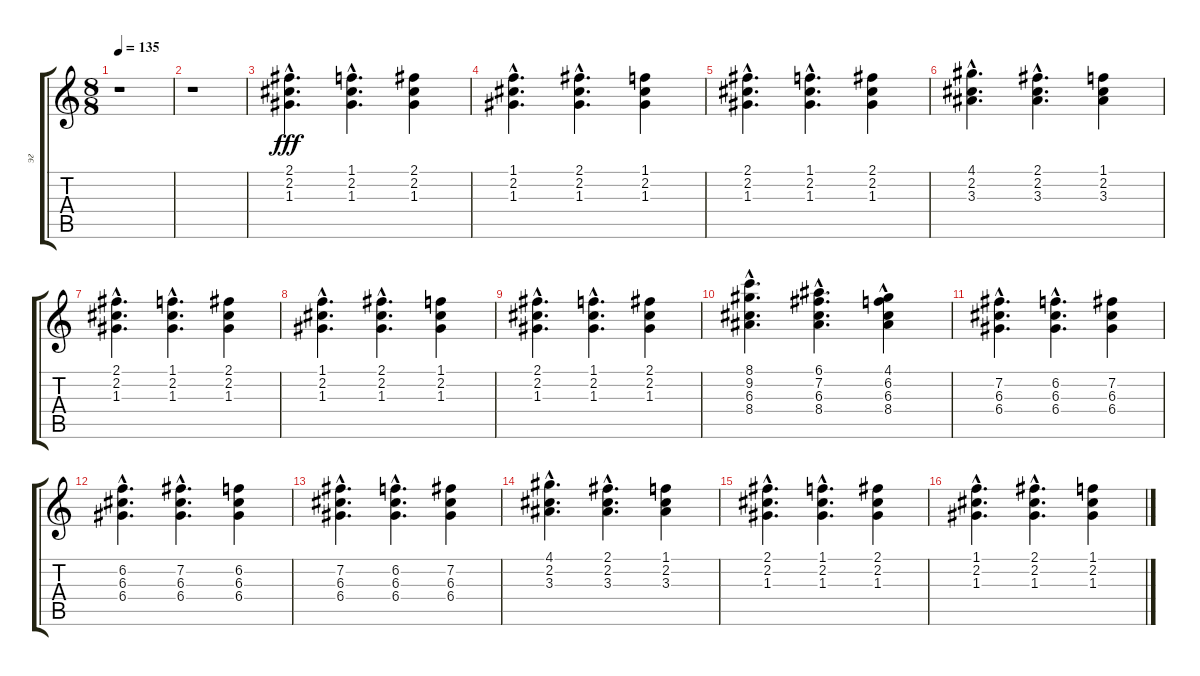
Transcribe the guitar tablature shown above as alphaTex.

\track ("эг" "эг") {instrument distortionguitar}
\staff {score tabs}
\tuning (E4 B3 G3 D3 A2 E2) {hide}
\ts (8 8)
\tempo 135
\clef g2
\ks c
r.1{dy fff} |
r.1 |
(2.1{hac} 2.2{hac} 1.3{hac}).4{d} (1.1{hac} 2.2{hac} 1.3{hac}).4{d} (2.1 2.2 1.3).4 |
(1.1{hac} 2.2{hac} 1.3{hac}).4{d} (2.1{hac} 2.2{hac} 1.3{hac}).4{d} (1.1 2.2 1.3).4 |
(2.1{hac} 2.2{hac} 1.3{hac}).4{d} (1.1{hac} 2.2{hac} 1.3{hac}).4{d} (2.1 2.2 1.3).4 |
(4.1{hac} 2.2{hac} 3.3{hac}).4{d} (2.1{hac} 2.2{hac} 3.3{hac}).4{d} (1.1 2.2 3.3).4 |
(2.1{hac} 2.2{hac} 1.3{hac}).4{d} (1.1{hac} 2.2{hac} 1.3{hac}).4{d} (2.1 2.2 1.3).4 |
(1.1{hac} 2.2{hac} 1.3{hac}).4{d} (2.1{hac} 2.2{hac} 1.3{hac}).4{d} (1.1 2.2 1.3).4 |
(2.1{hac} 2.2{hac} 1.3{hac}).4{d} (1.1{hac} 2.2{hac} 1.3{hac}).4{d} (2.1 2.2 1.3).4 |
(8.1{hac} 9.2{hac} 6.3{hac} 8.4{hac}).4{d} (6.1{hac} 7.2{hac} 6.3{hac} 8.4{hac}).4{d} (4.1{hac} 6.2 6.3 8.4).4 |
(7.2{hac} 6.3{hac} 6.4{hac}).4{d} (6.2{hac} 6.3{hac} 6.4{hac}).4{d} (7.2 6.3 6.4).4 |
(6.2{hac} 6.3{hac} 6.4{hac}).4{d} (7.2{hac} 6.3{hac} 6.4{hac}).4{d} (6.2 6.3 6.4).4 |
(7.2{hac} 6.3{hac} 6.4{hac}).4{d} (6.2{hac} 6.3{hac} 6.4{hac}).4{d} (7.2 6.3 6.4).4 |
(4.1{hac} 2.2{hac} 3.3{hac}).4{d} (2.1{hac} 2.2{hac} 3.3{hac}).4{d} (1.1 2.2 3.3).4 |
(2.1{hac} 2.2{hac} 1.3{hac}).4{d} (1.1{hac} 2.2{hac} 1.3{hac}).4{d} (2.1 2.2 1.3).4 |
(1.1{hac} 2.2{hac} 1.3{hac}).4{d} (2.1{hac} 2.2{hac} 1.3{hac}).4{d} (1.1 2.2 1.3).4
